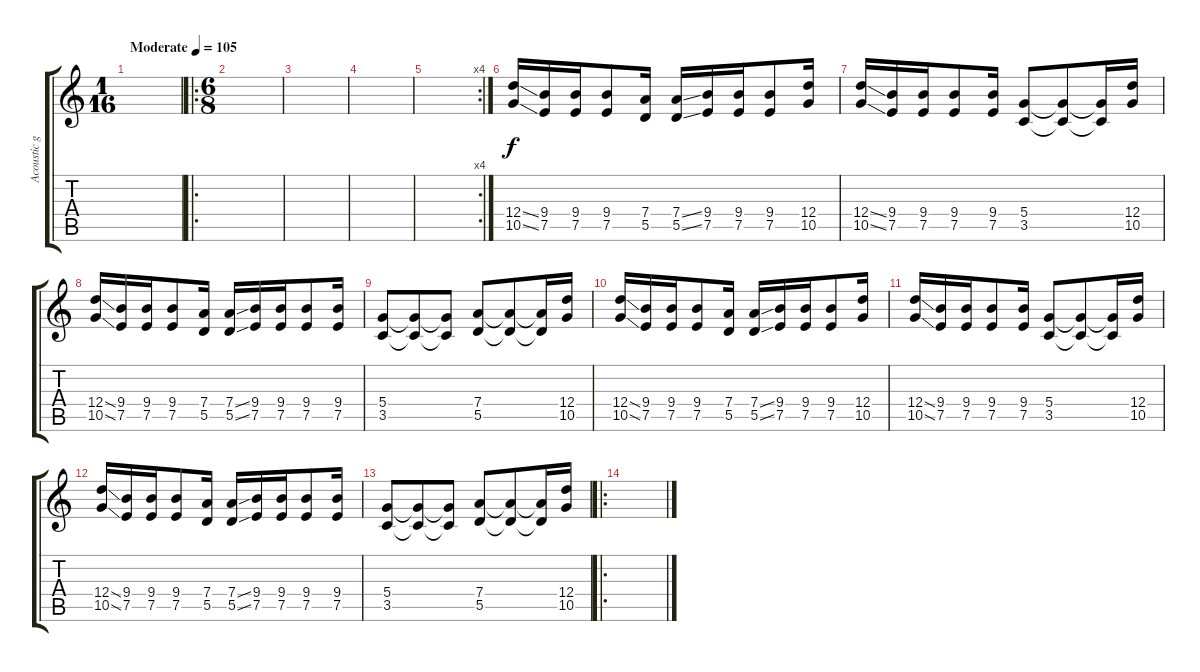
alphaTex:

\track ("Acoustic guitar" "Acoustic g") {instrument acousticguitarsteel}
\staff {score tabs}
\tuning (E4 B3 G3 D3 A2 E2) {hide}
\ts (1 16)
\tempo (105 "Moderate")
\clef g2
\ks c
|
\ro
\ts (6 8)
|
|
|
\rc 4
|
(12.4{ss} 10.5{ss}).16 (9.4 7.5).16 (9.4 7.5).16 (9.4 7.5).8 (7.4 5.5).16 (7.4{ss} 5.5{ss}).16 (9.4 7.5).16 (9.4 7.5).16 (9.4 7.5).8 (12.4 10.5).16 |
(12.4{ss} 10.5{ss}).16 (9.4 7.5).16 (9.4 7.5).16 (9.4 7.5).8 (9.4 7.5).16 (5.4 3.5).8 (5.4{t} 3.5{t}).8 (5.4{t} 3.5{t}).16 (12.4 10.5).16 |
(12.4{ss} 10.5{ss}).16 (9.4 7.5).16 (9.4 7.5).16 (9.4 7.5).8 (7.4 5.5).16 (7.4{ss} 5.5{ss}).16 (9.4 7.5).16 (9.4 7.5).16 (9.4 7.5).8 (9.4 7.5).16 |
(5.4 3.5).8 (5.4{t} 3.5{t}).8 (5.4{t} 3.5{t}).8 (7.4 5.5).8 (7.4{t} 5.5{t}).8 (7.4{t} 5.5{t}).16 (12.4 10.5).16 |
(12.4{ss} 10.5{ss}).16 (9.4 7.5).16 (9.4 7.5).16 (9.4 7.5).8 (7.4 5.5).16 (7.4{ss} 5.5{ss}).16 (9.4 7.5).16 (9.4 7.5).16 (9.4 7.5).8 (12.4 10.5).16 |
(12.4{ss} 10.5{ss}).16 (9.4 7.5).16 (9.4 7.5).16 (9.4 7.5).8 (9.4 7.5).16 (5.4 3.5).8 (5.4{t} 3.5{t}).8 (5.4{t} 3.5{t}).16 (12.4 10.5).16 |
(12.4{ss} 10.5{ss}).16 (9.4 7.5).16 (9.4 7.5).16 (9.4 7.5).8 (7.4 5.5).16 (7.4{ss} 5.5{ss}).16 (9.4 7.5).16 (9.4 7.5).16 (9.4 7.5).8 (9.4 7.5).16 |
(5.4 3.5).8 (5.4{t} 3.5{t}).8 (5.4{t} 3.5{t}).8 (7.4 5.5).8 (7.4{t} 5.5{t}).8 (7.4{t} 5.5{t}).16 (12.4 10.5).16 |
\ro
